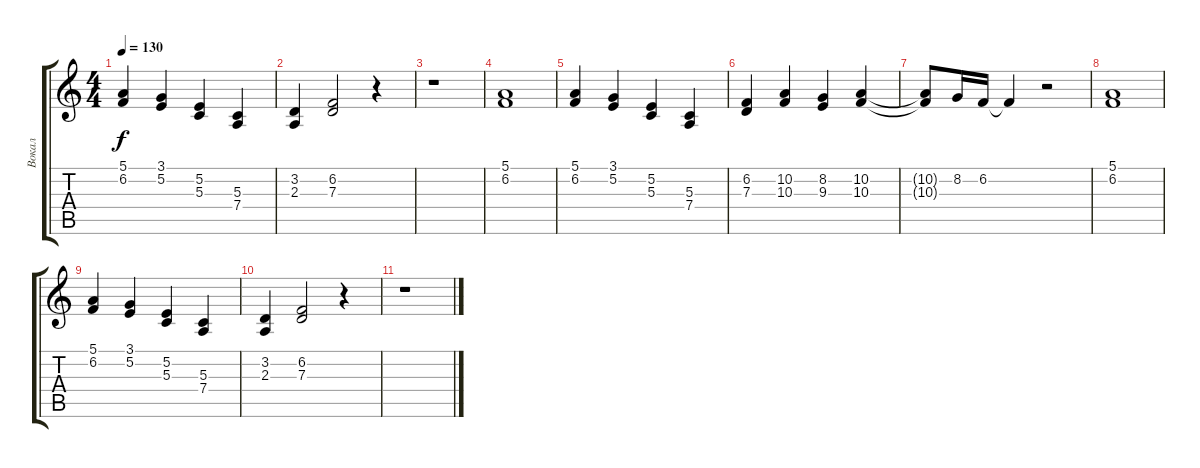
\track ("Вокал" "Вокал") {instrument oboe}
\staff {score tabs}
\tuning (E4 B3 G3 D3 A2 E2) {hide}
\ts (4 4)
\tempo 130
\clef g2
\ks c
(5.1 6.2).4{dy f} (3.1 5.2).4 (5.2 5.3).4 (5.3 7.4).4 |
(3.2 2.3).4 (6.2 7.3).2 r.4 |
r.1 |
(5.1 6.2).1 |
(5.1 6.2).4 (3.1 5.2).4 (5.2 5.3).4 (5.3 7.4).4 |
(6.2 7.3).4 (10.2 10.3).4 (8.2 9.3).4 (10.2 10.3).4 |
(10.2{t} 10.3{t}).8 8.2.16 6.2.16 6.2{t}.4 r.2 |
(5.1 6.2).1 |
(5.1 6.2).4 (3.1 5.2).4 (5.2 5.3).4 (5.3 7.4).4 |
(3.2 2.3).4 (6.2 7.3).2 r.4 |
r.1
